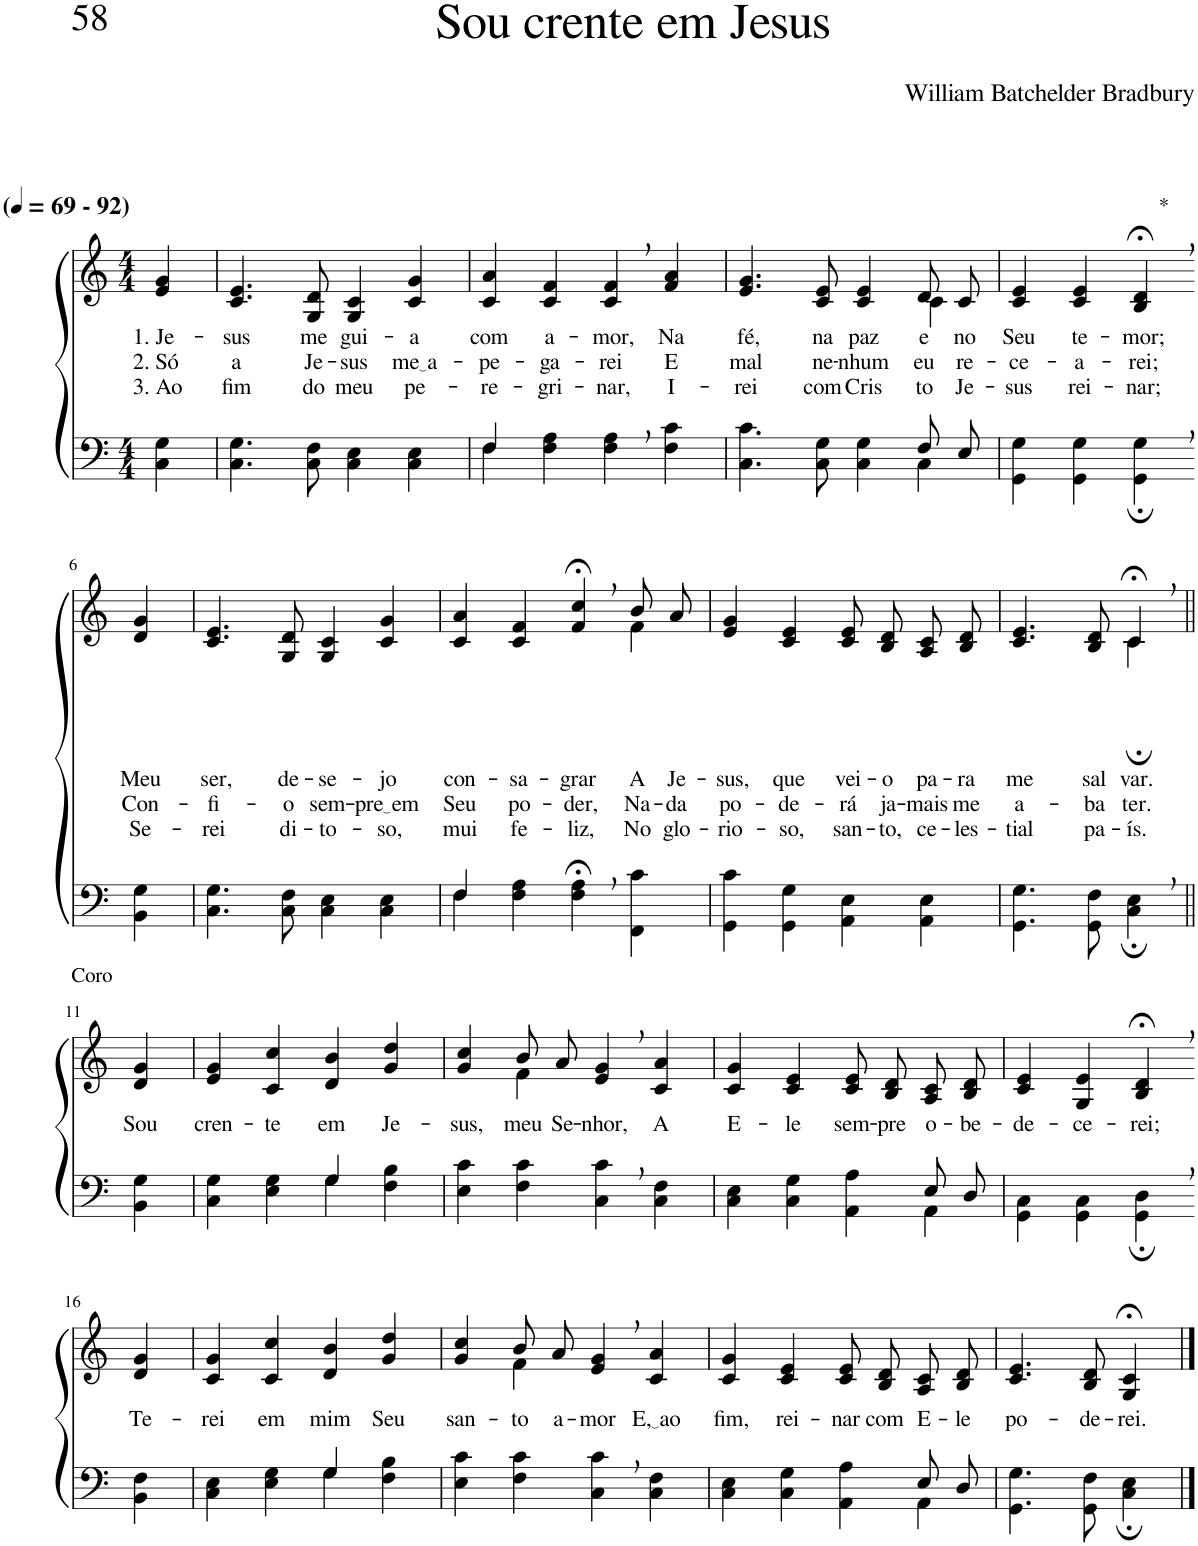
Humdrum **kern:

**kern	**kern	**text	**text	**text
*part2	*part1	*part1	*part1	*part1
*staff2	*staff1	*staff1	*staff1	*staff1
*I"Parte III e IV	*I"Parte I e II	*	*	*
*clefF4	*clefG2	*	*	*
*Trd-1c-2	*Trd-1c-2	*	*	*
*k[]	*k[]	*	*	*
*M4/4	*M4/4	*	*	*
*MM69	*MM69	*	*	*
=1	=1	=1	=1	=1
!	!LO:TX:a:B:t=(	!	!	!
!	!LO:TX:a:B:t=- 92)	!	!	!
!	!	!LO:LY:b	!LO:LY:b	!LO:LY:b
4C\ 4G\	4e/ 4g/	1. Je-	2. Só	3. Ao
=2	=2	=2	=2	=2
!	!	!LO:LY:b	!LO:LY:b	!LO:LY:b
4.C\ 4.G\	4.c/ 4.e/	-sus	a	fim
!	!	!LO:LY:b	!LO:LY:b	!LO:LY:b
8C\ 8F\	8G/ 8d/	me	Je-	do
!	!	!LO:LY:b	!LO:LY:b	!LO:LY:b
4C\ 4E\	4G/ 4c/	gui-	-sus	meu
!	!	!LO:LY:b	!LO:LY:b	!LO:LY:b
4C\ 4E\	4c/ 4g/	-a	me a	pe-
=3	=3	=3	=3	=3
*^	*	*	*	*
!	!	!	!LO:LY:b	!LO:LY:b	!LO:LY:b
4F\	4F/	4c/ 4a/	com	-pe-	-re-
!	!	!	!LO:LY:b	!LO:LY:b	!LO:LY:b
4F\ 4A\	2.ryy	4c/ 4f/	a-	-ga-	-gri-
!	!	!	!LO:LY:b	!LO:LY:b	!LO:LY:b
4F\, 4A\,	.	4c/, 4f/,	-mor,	-rei	-nar,
!	!	!	!LO:LY:b	!LO:LY:b	!LO:LY:b
4F\ 4c\	.	4f/ 4a/	Na	E	I-
=4	=4	=4	=4	=4	=4
!	!	!	!LO:LY:b	!LO:LY:b	!LO:LY:b
*	*	*^	*	*	*
2.ryy	4.C\ 4.c\	4.e/ 4.g/	2.ryy	fé,	mal	-rei
!	!	!	!	!LO:LY:b	!LO:LY:b	!LO:LY:b
.	8C\ 8G\	8c/ 8e/	.	na	ne-	com
!	!	!	!	!LO:LY:b	!LO:LY:b	!LO:LY:b
.	4C\ 4G\	4c/ 4e/	.	paz	-nhum	Cris-
!	!	!	!	!LO:LY:b	!LO:LY:b	!LO:LY:b
8F/L	4C\	8d/L	4c\	e	eu	-to
!	!	!	!	!LO:LY:b	!LO:LY:b	!LO:LY:b
8E/J	.	8c/J	.	no	re-	Je-
*v	*v	*	*	*	*	*
*	*v	*v	*	*	*
=5	=5	=5	=5	=5
!	!	!LO:LY:b	!LO:LY:b	!LO:LY:b
4GG\ 4G\	4c/ 4e/	Seu	-ce-	-sus
!	!	!LO:LY:b	!LO:LY:b	!LO:LY:b
4GG\ 4G\	4c/ 4e/	te-	-a-	rei-
!	!LO:TX:a:t=*	!	!	!
!	!	!LO:LY:b	!LO:LY:b	!LO:LY:b
4GG\;, 4G\;,	4B/;<, 4d/;<,	-mor;	-rei;	-nar;
!!LO:LB:g=z
=6-	=6-	=6-	=6-	=6-
!	!	!LO:LY:b	!LO:LY:b	!LO:LY:b
4BB\ 4G\	4d/ 4g/	Meu	Con-	Se-
=7	=7	=7	=7	=7
!	!	!LO:LY:b	!LO:LY:b	!LO:LY:b
4.C\ 4.G\	4.c/ 4.e/	ser,	-fi-	-rei
!	!	!LO:LY:b	!LO:LY:b	!LO:LY:b
8C\ 8F\	8G/ 8d/	de-	-o	di-
!	!	!LO:LY:b	!LO:LY:b	!LO:LY:b
4C\ 4E\	4G/ 4c/	-se-	sem-	-to-
!	!	!LO:LY:b	!LO:LY:b	!LO:LY:b
4C\ 4E\	4c/ 4g/	-jo	pre em	-so,
=8	=8	=8	=8	=8
*^	*	*	*	*
!	!	!	!LO:LY:b	!LO:LY:b	!LO:LY:b
*	*	*^	*	*	*
4F\	4F/	4c/ 4a/	2.ryy	con-	Seu	mui
!	!	!	!	!LO:LY:b	!LO:LY:b	!LO:LY:b
4F\ 4A\	2.ryy	4c/ 4f/	.	-sa-	po-	fe-
!	!	!	!	!LO:LY:b	!LO:LY:b	!LO:LY:b
4F\;<, 4A\;<,	.	4f/;<, 4cc/;<,	.	-grar	-der,	-liz,
!	!	!	!	!LO:LY:b	!LO:LY:b	!LO:LY:b
4FF\ 4c\	.	8b/L	4f\	A	Na-	No
!	!	!	!	!LO:LY:b	!LO:LY:b	!LO:LY:b
.	.	8a/J	.	Je-	-da	glo-
*v	*v	*	*	*	*	*
*	*v	*v	*	*	*
=9	=9	=9	=9	=9
!	!	!LO:LY:b	!LO:LY:b	!LO:LY:b
4GG\ 4c\	4e/ 4g/	-sus,	po-	-rio-
!	!	!LO:LY:b	!LO:LY:b	!LO:LY:b
4GG\ 4G\	4c/ 4e/	que	-de-	-so,
!	!	!LO:LY:b	!LO:LY:b	!LO:LY:b
4AA\ 4E\	8c/ 8e/L	vei-	-rá	san-
!	!	!LO:LY:b	!LO:LY:b	!LO:LY:b
.	8B/ 8d/J	-o	ja-	-to,
!	!	!LO:LY:b	!LO:LY:b	!LO:LY:b
4AA\ 4E\	8A/ 8c/L	pa-	-mais	ce-
!	!	!LO:LY:b	!LO:LY:b	!LO:LY:b
.	8B/ 8d/J	-ra	me	-les-
=10	=10	=10	=10	=10
!	!	!LO:LY:b	!LO:LY:b	!LO:LY:b
*	*^	*	*	*
4.GG\ 4.G\	4.c/ 4.e/	2ryy	me	a-	-tial
!	!	!	!LO:LY:b	!LO:LY:b	!LO:LY:b
8GG\ 8F\	8B/ 8d/	.	sal-	-ba-	pa-
!	!	!	!	!	!LO:LY:b
!	!	!	!LO:LY:b	!LO:LY:b	!
4C\;, 4E\;,	4c;<,/	4c;\	-var.	-ter.	-ís.
!!LO:LB:g=z
=11||	=11||	=11||	=11||	=11||	=11||
!	!LO:TX:a:t=Coro	!	!	!	!
!	!	!	!LO:LY:b	!	!
*	*v	*v	*	*	*
4BB\ 4G\	4d/ 4g/	Sou	.	.
=12	=12	=12	=12	=12
*^	*	*	*	*
!	!	!	!LO:LY:b	!	!
2ryy	4C\ 4G\	4e/ 4g/	cren-	.	.
!	!	!	!LO:LY:b	!	!
.	4E\ 4G\	4c/ 4cc/	-te	.	.
!	!	!	!LO:LY:b	!	!
4G/	4G\	4d/ 4b/	em	.	.
!	!	!	!LO:LY:b	!	!
4ryy	4F\ 4B\	4g/ 4dd/	Je-	.	.
=13	=13	=13	=13	=13	=13
!	!	!	!LO:LY:b	!	!
*v	*v	*^	*	*	*
4E\ 4c\	4g/ 4cc/	4ryy	-sus,	.	.
!	!	!	!LO:LY:b	!	!
4F\ 4c\	8b/L	4f\	meu	.	.
!	!	!	!LO:LY:b	!	!
.	8a/J	.	Se-	.	.
!	!	!	!LO:LY:b	!	!
4C\, 4c\,	4e/, 4g/,	2ryy	-nhor,	.	.
!	!	!	!LO:LY:b	!	!
4C\ 4F\	4c/ 4a/	.	A	.	.
*	*v	*v	*	*	*
=14	=14	=14	=14	=14
*^	*	*	*	*
!	!	!	!LO:LY:b	!	!
2.ryy	4C\ 4E\	4c/ 4g/	E-	.	.
!	!	!	!LO:LY:b	!	!
.	4C\ 4G\	4c/ 4e/	-le	.	.
!	!	!	!LO:LY:b	!	!
.	4AA\ 4A\	8c/ 8e/L	sem-	.	.
!	!	!	!LO:LY:b	!	!
.	.	8B/ 8d/J	-pre	.	.
!	!	!	!LO:LY:b	!	!
8E/L	4AA\	8A/ 8c/L	o-	.	.
!	!	!	!LO:LY:b	!	!
8D/J	.	8B/ 8d/J	-be-	.	.
*v	*v	*	*	*	*
=15	=15	=15	=15	=15
!	!	!LO:LY:b	!	!
4GG\ 4C\	4c/ 4e/	-de-	.	.
!	!	!LO:LY:b	!	!
4GG\ 4C\	4G/ 4e/	-ce-	.	.
!	!	!LO:LY:b	!	!
4GG\;, 4D\;,	4B/;<, 4d/;<,	-rei;	.	.
!!LO:LB:g=z
=16-	=16-	=16-	=16-	=16-
!	!	!LO:LY:b	!	!
4BB\ 4F\	4d/ 4g/	Te-	.	.
=17	=17	=17	=17	=17
*^	*	*	*	*
!	!	!	!LO:LY:b	!	!
2ryy	4C\ 4E\	4c/ 4g/	-rei	.	.
!	!	!	!LO:LY:b	!	!
.	4E\ 4G\	4c/ 4cc/	em	.	.
!	!	!	!LO:LY:b	!	!
4G/	4G\	4d/ 4b/	mim	.	.
!	!	!	!LO:LY:b	!	!
4ryy	4F\ 4B\	4g/ 4dd/	Seu	.	.
=18	=18	=18	=18	=18	=18
!	!	!	!LO:LY:b	!	!
*v	*v	*^	*	*	*
4E\ 4c\	4g/ 4cc/	4ryy	san-	.	.
!	!	!	!LO:LY:b	!	!
4F\ 4c\	8b/L	4f\	-to	.	.
!	!	!	!LO:LY:b	!	!
.	8a/J	.	a-	.	.
!	!	!	!LO:LY:b	!	!
4C\, 4c\,	4e/, 4g/,	2ryy	-mor	.	.
!	!	!	!LO:LY:b	!	!
4C\ 4F\	4c/ 4a/	.	E, ao	.	.
*	*v	*v	*	*	*
=19	=19	=19	=19	=19
*^	*	*	*	*
!	!	!	!LO:LY:b	!	!
2.ryy	4C\ 4E\	4c/ 4g/	fim,	.	.
!	!	!	!LO:LY:b	!	!
.	4C\ 4G\	4c/ 4e/	rei-	.	.
!	!	!	!LO:LY:b	!	!
.	4AA\ 4A\	8c/ 8e/L	-nar	.	.
!	!	!	!LO:LY:b	!	!
.	.	8B/ 8d/J	com	.	.
!	!	!	!LO:LY:b	!	!
8E/L	4AA\	8A/ 8c/L	E-	.	.
!	!	!	!LO:LY:b	!	!
8D/J	.	8B/ 8d/J	-le	.	.
*v	*v	*	*	*	*
=20	=20	=20	=20	=20
!	!	!LO:LY:b	!	!
4.GG\ 4.G\	4.c/ 4.e/	po-	.	.
!	!	!LO:LY:b	!	!
8GG\ 8F\	8B/ 8d/	-de-	.	.
!	!	!LO:LY:b	!	!
4C\; 4E\;	4G/;< 4c/;<	-rei.	.	.
==	==	==	==	==
*-	*-	*-	*-	*-
